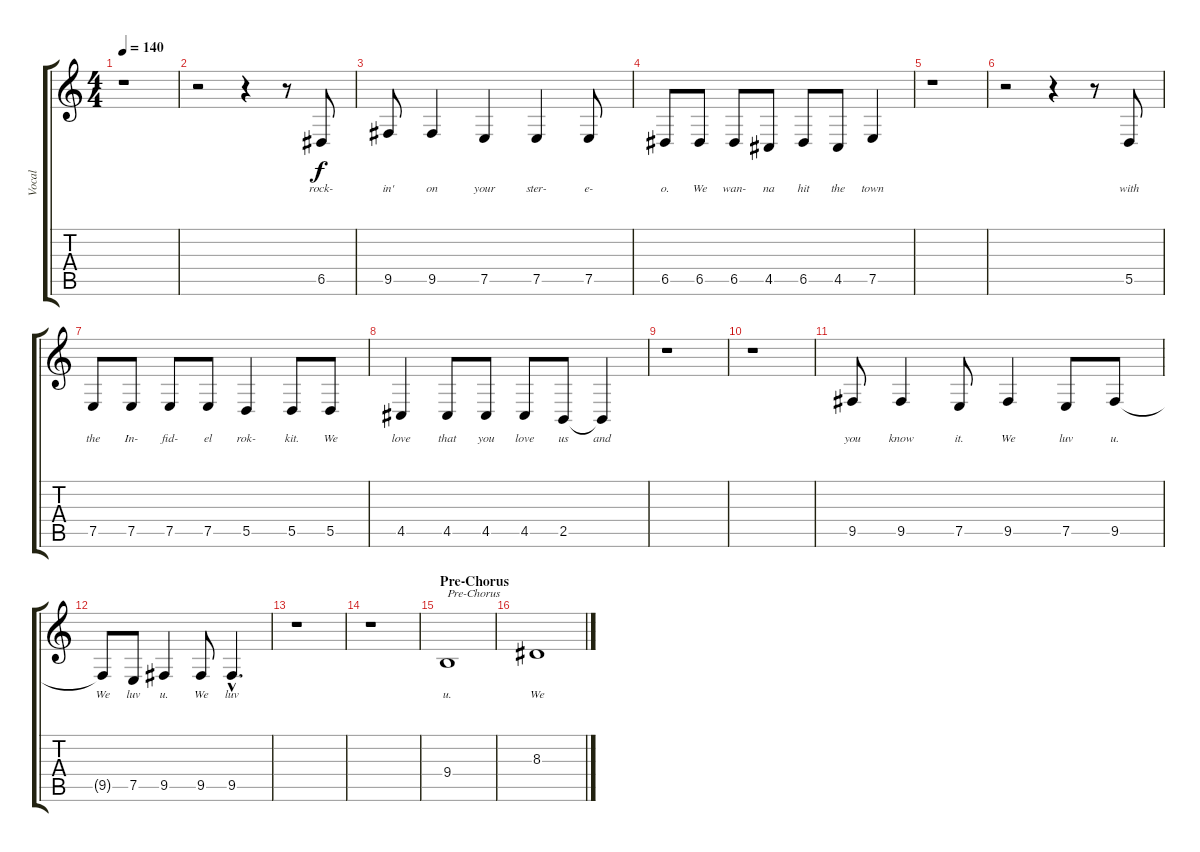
\track ("Vocal" "Vocal") {instrument lead1square}
\staff {score tabs}
\tuning (E4 B3 G3 D3 A2 E2) {hide}
\ts (4 4)
\tempo 140
\clef g2
\ks c
r.1{dy f} |
r.2 r.4 r.8 6.5.8{lyrics (0 "rock-") lyrics (1 "") lyrics (2 "") lyrics (3 "") lyrics (4 "")} |
9.5.8{lyrics (0 "in'") lyrics (1 "") lyrics (2 "") lyrics (3 "") lyrics (4 "")} 9.5.4{lyrics (0 "on") lyrics (1 "") lyrics (2 "") lyrics (3 "") lyrics (4 "")} 7.5.4{lyrics (0 "your") lyrics (1 "") lyrics (2 "") lyrics (3 "") lyrics (4 "")} 7.5.4{lyrics (0 "ster-") lyrics (1 "") lyrics (2 "") lyrics (3 "") lyrics (4 "")} 7.5.8{lyrics (0 "e-") lyrics (1 "") lyrics (2 "") lyrics (3 "") lyrics (4 "")} |
6.5.8{lyrics (0 "o.") lyrics (1 "") lyrics (2 "") lyrics (3 "") lyrics (4 "")} 6.5.8{lyrics (0 "We") lyrics (1 "") lyrics (2 "") lyrics (3 "") lyrics (4 "")} 6.5.8{lyrics (0 "wan-") lyrics (1 "") lyrics (2 "") lyrics (3 "") lyrics (4 "")} 4.5.8{lyrics (0 "na") lyrics (1 "") lyrics (2 "") lyrics (3 "") lyrics (4 "")} 6.5.8{lyrics (0 "hit") lyrics (1 "") lyrics (2 "") lyrics (3 "") lyrics (4 "")} 4.5.8{lyrics (0 "the") lyrics (1 "") lyrics (2 "") lyrics (3 "") lyrics (4 "")} 7.5.4{lyrics (0 "town") lyrics (1 "") lyrics (2 "") lyrics (3 "") lyrics (4 "")} |
r.1 |
r.2 r.4 r.8 5.5.8{lyrics (0 "with") lyrics (1 "") lyrics (2 "") lyrics (3 "") lyrics (4 "")} |
7.5.8{lyrics (0 "the") lyrics (1 "") lyrics (2 "") lyrics (3 "") lyrics (4 "")} 7.5.8{lyrics (0 "In-") lyrics (1 "") lyrics (2 "") lyrics (3 "") lyrics (4 "")} 7.5.8{lyrics (0 "fid-") lyrics (1 "") lyrics (2 "") lyrics (3 "") lyrics (4 "")} 7.5.8{lyrics (0 "el") lyrics (1 "") lyrics (2 "") lyrics (3 "") lyrics (4 "")} 5.5.4{lyrics (0 "rok-") lyrics (1 "") lyrics (2 "") lyrics (3 "") lyrics (4 "")} 5.5.8{lyrics (0 "kit.") lyrics (1 "") lyrics (2 "") lyrics (3 "") lyrics (4 "")} 5.5.8{lyrics (0 "We") lyrics (1 "") lyrics (2 "") lyrics (3 "") lyrics (4 "")} |
4.5.4{lyrics (0 "love") lyrics (1 "") lyrics (2 "") lyrics (3 "") lyrics (4 "")} 4.5.8{lyrics (0 "that") lyrics (1 "") lyrics (2 "") lyrics (3 "") lyrics (4 "")} 4.5.8{lyrics (0 "you") lyrics (1 "") lyrics (2 "") lyrics (3 "") lyrics (4 "")} 4.5.8{lyrics (0 "love") lyrics (1 "") lyrics (2 "") lyrics (3 "") lyrics (4 "")} 2.5.8{lyrics (0 "us") lyrics (1 "") lyrics (2 "") lyrics (3 "") lyrics (4 "")} 2.5{t}.4{lyrics (0 "and") lyrics (1 "") lyrics (2 "") lyrics (3 "") lyrics (4 "")} |
r.1 |
r.1 |
9.5.8{lyrics (0 "you") lyrics (1 "") lyrics (2 "") lyrics (3 "") lyrics (4 "")} 9.5.4{lyrics (0 "know") lyrics (1 "") lyrics (2 "") lyrics (3 "") lyrics (4 "")} 7.5.8{lyrics (0 "it.") lyrics (1 "") lyrics (2 "") lyrics (3 "") lyrics (4 "")} 9.5.4{lyrics (0 "We") lyrics (1 "") lyrics (2 "") lyrics (3 "") lyrics (4 "")} 7.5.8{lyrics (0 "luv") lyrics (1 "") lyrics (2 "") lyrics (3 "") lyrics (4 "")} 9.5.8{lyrics (0 "u.") lyrics (1 "") lyrics (2 "") lyrics (3 "") lyrics (4 "")} |
9.5{t}.8{lyrics (0 "We") lyrics (1 "") lyrics (2 "") lyrics (3 "") lyrics (4 "")} 7.5.8{lyrics (0 "luv") lyrics (1 "") lyrics (2 "") lyrics (3 "") lyrics (4 "")} 9.5.4{lyrics (0 "u.") lyrics (1 "") lyrics (2 "") lyrics (3 "") lyrics (4 "")} 9.5.8{lyrics (0 "We") lyrics (1 "") lyrics (2 "") lyrics (3 "") lyrics (4 "")} 9.5{hac}.4{d lyrics (0 "luv") lyrics (1 "") lyrics (2 "") lyrics (3 "") lyrics (4 "")} |
r.1 |
r.1 |
\section ("" "Pre-Chorus")
9.4.1{txt "Pre-Chorus" lyrics (0 "u.") lyrics (1 "") lyrics (2 "") lyrics (3 "") lyrics (4 "") instrument lead6voice} |
8.3.1{lyrics (0 "We") lyrics (1 "") lyrics (2 "") lyrics (3 "") lyrics (4 "")}
